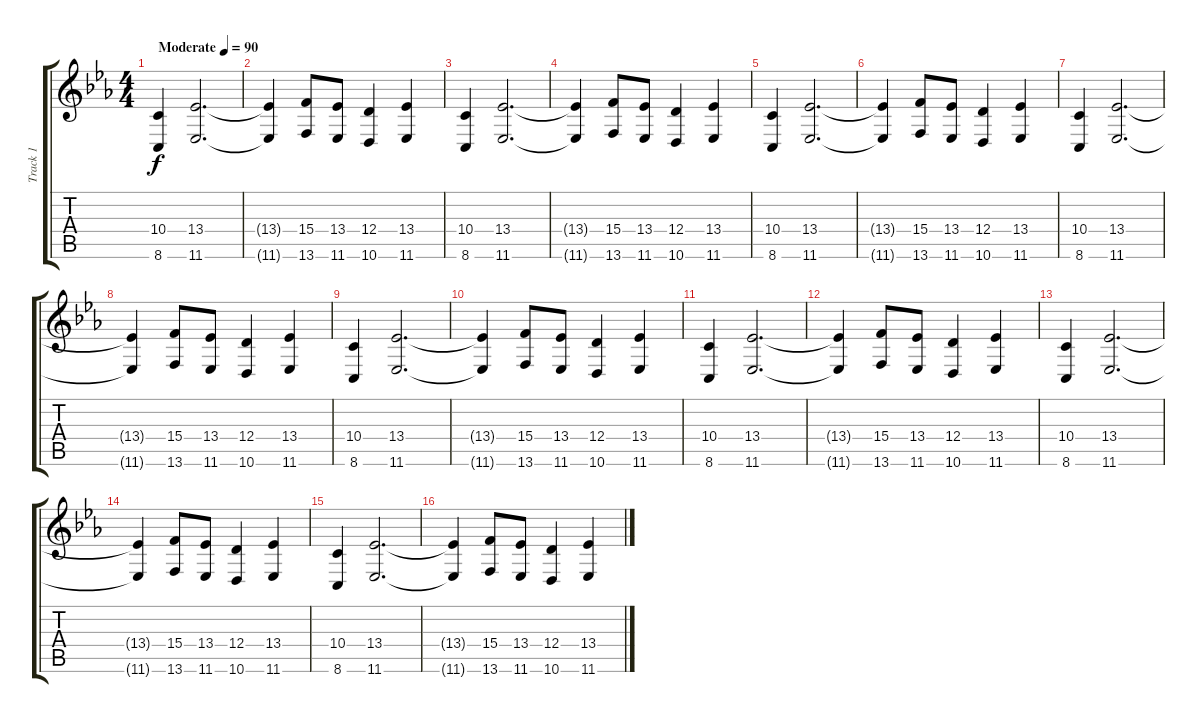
\track ("Track 1" "Track 1") {instrument pad7halo}
\staff {score tabs}
\tuning (E4 B3 G3 D3 A2 E2) {hide}
\ts (4 4)
\tempo (90 "Moderate")
\clef g2
\ks cminor
(10.4 8.6).4{dy f instrument pad7halo} (13.4 11.6).2{d} |
(13.4{t} 11.6{t}).4 (15.4 13.6).8 (13.4 11.6).8 (12.4 10.6).4 (13.4 11.6).4 |
(10.4 8.6).4 (13.4 11.6).2{d} |
(13.4{t} 11.6{t}).4 (15.4 13.6).8 (13.4 11.6).8 (12.4 10.6).4 (13.4 11.6).4 |
(10.4 8.6).4 (13.4 11.6).2{d} |
(13.4{t} 11.6{t}).4 (15.4 13.6).8 (13.4 11.6).8 (12.4 10.6).4 (13.4 11.6).4 |
(10.4 8.6).4 (13.4 11.6).2{d} |
(13.4{t} 11.6{t}).4 (15.4 13.6).8 (13.4 11.6).8 (12.4 10.6).4 (13.4 11.6).4 |
(10.4 8.6).4 (13.4 11.6).2{d} |
(13.4{t} 11.6{t}).4 (15.4 13.6).8 (13.4 11.6).8 (12.4 10.6).4 (13.4 11.6).4 |
(10.4 8.6).4 (13.4 11.6).2{d} |
(13.4{t} 11.6{t}).4 (15.4 13.6).8 (13.4 11.6).8 (12.4 10.6).4 (13.4 11.6).4 |
(10.4 8.6).4 (13.4 11.6).2{d} |
(13.4{t} 11.6{t}).4 (15.4 13.6).8 (13.4 11.6).8 (12.4 10.6).4 (13.4 11.6).4 |
(10.4 8.6).4 (13.4 11.6).2{d} |
(13.4{t} 11.6{t}).4 (15.4 13.6).8 (13.4 11.6).8 (12.4 10.6).4 (13.4 11.6).4
